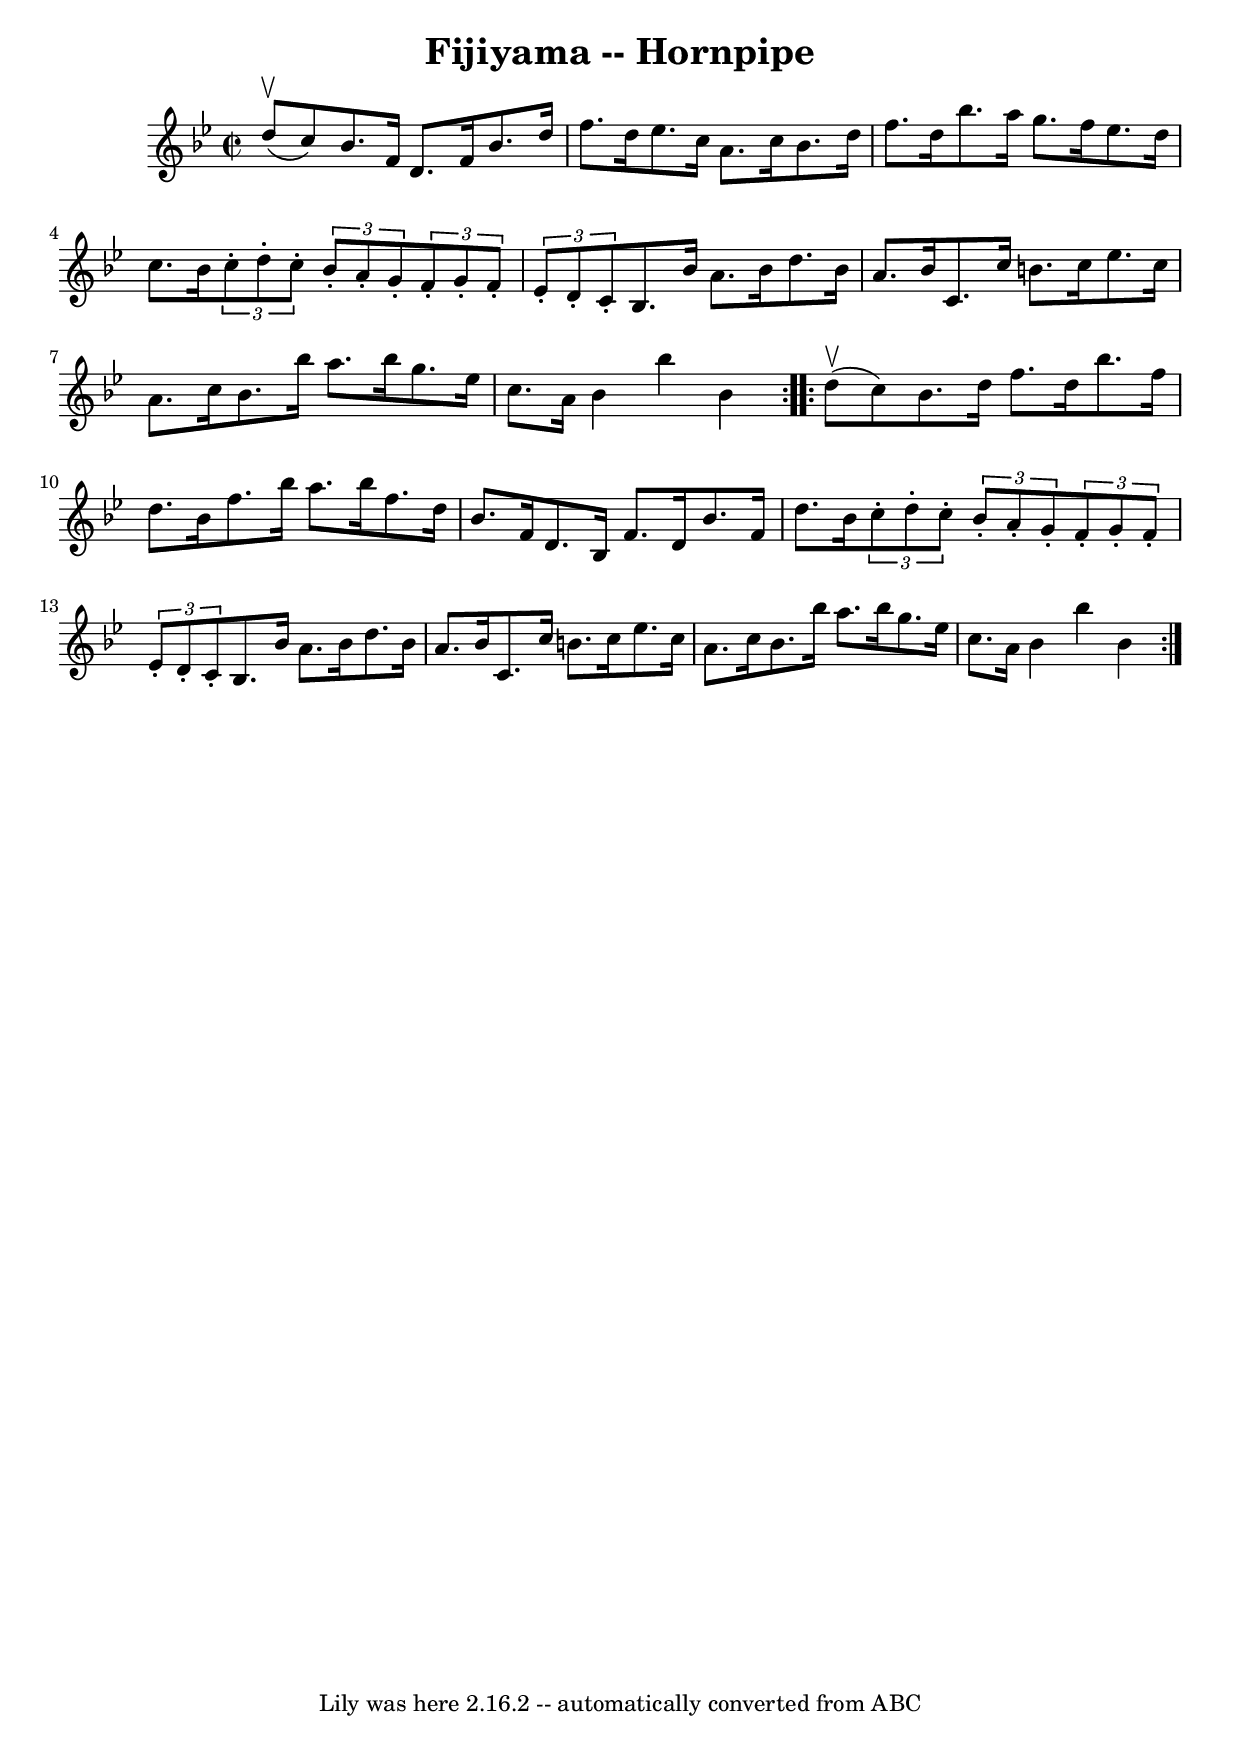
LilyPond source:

\version "2.16.2"
\include "Mammoth.ily"
\header {
  %% book = "Cole's 1000 Fiddle Tunes"
  crossRefNumber = "1"
  footnotes = ""
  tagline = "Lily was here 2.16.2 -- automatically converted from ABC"
  title = "Fijiyama -- Hornpipe"

}
voicedefault =  {



  \repeat volta 2 {

    \override Staff.TimeSignature #'style = #'C
    \time 2/2 
    \key bes \major d''8 (^\upbow c''8) |
    bes'8.    
    f'16 d'8. f'16 bes'8. d''16 f''8. d''16  |
    ees''8.   
    c''16 a'8. c''16 bes'8. d''16 f''8. d''16  |
    
    bes''8. a''16 g''8. f''16 ees''8. d''16 c''8. bes'16  
    |
    \times 2/3 { c''8-. d''8-. c''8-. 
	       }   \times 2/3 { bes'8-. 
				a'8-. g'8-. 
			      }   \times 2/3 { f'8-. g'8-. f'8-. 
					     }   \times 2/3 {  
					       ees'8-. d'8-. c'8-. 
					     } |
    bes8. bes'16 a'8. bes'16    
    d''8. bes'16 a'8. bes'16  |
    c'8. c''16 b'8. c''16    
    ees''8. c''16 a'8. c''16  |
    bes'8. bes''16 a''8.    
    bes''16 g''8. ees''16 c''8. a'16  |
    bes'4 bes''4    
    bes'4  
  }     
  \repeat volta 2 {
    d''8 (^\upbow c''8) |
    bes'8.   
    d''16 f''8. d''16 bes''8. f''16 d''8. bes'16  |
    
    f''8. bes''16 a''8. bes''16 f''8. d''16 bes'8. f'16  
    |
    d'8. bes16 f'8. d'16 bes'8. f'16 d''8. bes'16  
    |
    \times 2/3 { c''8-. d''8-. c''8-. 
	       }   \times 2/3 { bes'8-. 
				a'8-. g'8-. 
			      }   \times 2/3 { f'8-. g'8-. f'8-. 
					     }   \times 2/3 {  
					       ees'8-. d'8-. c'8-. 
					     } |
    bes8. bes'16 a'8. bes'16    
    d''8. bes'16 a'8. bes'16  |
    c'8. c''16 b'8. c''16    
    ees''8. c''16 a'8. c''16  |
    bes'8. bes''16 a''8.    
    bes''16 g''8. ees''16 c''8. a'16  |
    bes'4 bes''4    
    bes'4  
  }   

}

\score{
  <<

    \context Staff="default"
    {
      \voicedefault 
      
    }

  >>
  \layout {
    
  }
  \midi {
  }

}
